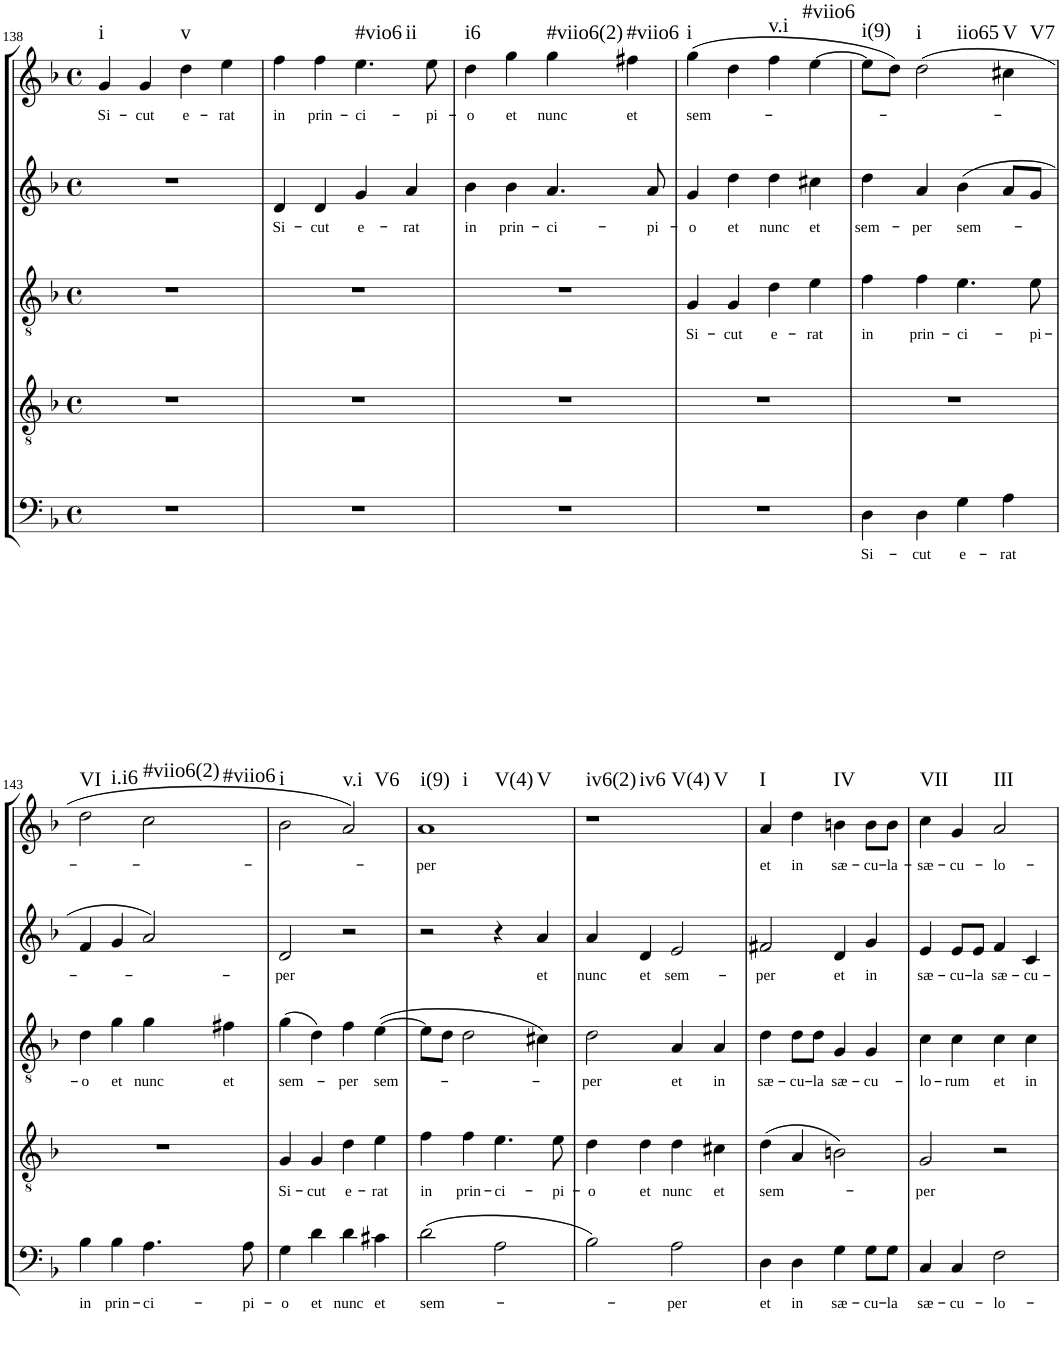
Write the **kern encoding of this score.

**kern	**text	**kern	**text	**kern	**text	**kern	**text	**kern	**text	**harte
*part5	*part5	*part4	*part4	*part3	*part3	*part2	*part2	*part1	*part1	*part1
*staff5	*staff5	*staff4	*staff4	*staff3	*staff3	*staff2	*staff2	*staff1	*staff1	*
*I"Basso	*	*I"Tenore	*	*I"Alto	*	*I"Alto	*	*I"Canto	*	*
!!LO:PB:g=z
*clefF4	*	*clefGv2	*	*clefGv2	*	*clefG2	*	*clefG2	*	*
*Trd7c12	*	*	*	*	*	*	*	*	*	*
*k[b-]	*	*k[b-]	*	*k[b-]	*	*k[b-]	*	*k[b-]	*	*
*F:	*	*F:	*	*F:	*	*F:	*	*F:	*	*
*M4/4	*	*M4/4	*	*M4/4	*	*M4/4	*	*M4/4	*	*
*met(c)	*	*met(c)	*	*met(c)	*	*met(c)	*	*met(c)	*	*
=138	=138	=138	=138	=138	=138	=138	=138	=138	=138	=138
!	!	!	!	!	!	!	!	!	!LO:LY:b	!LO:H:kt=i
1r	.	1r	.	1r	.	1r	.	4g/	Si-	N
!	!	!	!	!	!	!	!	!	!LO:LY:b	!
.	.	.	.	.	.	.	.	4g/	-cut	.
!	!	!	!	!	!	!	!	!	!LO:LY:b	!LO:H:kt=v
.	.	.	.	.	.	.	.	4dd\	e-	N
!	!	!	!	!	!	!	!	!	!LO:LY:b	!
.	.	.	.	.	.	.	.	4ee\	-rat	.
=139	=139	=139	=139	=139	=139	=139	=139	=139	=139	=139
!	!	!	!	!	!	!	!LO:LY:b	!	!LO:LY:b	!
1r	.	1r	.	1r	.	4d/	Si-	4ff\	in	.
!	!	!	!	!	!	!	!LO:LY:b	!	!LO:LY:b	!
.	.	.	.	.	.	4d/	-cut	4ff\	prin-	.
!	!	!	!	!	!	!	!LO:LY:b	!	!LO:LY:b	!LO:H:n=1:kt=#vio6
!	!	!	!	!	!	!	!	!	!	!LO:H:n=2:kt=ii
.	.	.	.	.	.	4g/	e-	4.ee\	-ci-	N N
!	!	!	!	!	!	!	!LO:LY:b	!	!	!
.	.	.	.	.	.	4a/	-rat	.	.	.
!	!	!	!	!	!	!	!	!	!LO:LY:b	!
.	.	.	.	.	.	.	.	8ee\	-pi-	.
=140	=140	=140	=140	=140	=140	=140	=140	=140	=140	=140
!	!	!	!	!	!	!	!LO:LY:b	!	!LO:LY:b	!LO:H:kt=i6
1r	.	1r	.	1r	.	4b-\	in	4dd\	-o	N
!	!	!	!	!	!	!	!LO:LY:b	!	!LO:LY:b	!
.	.	.	.	.	.	4b-\	prin-	4gg\	et	.
!	!	!	!	!	!	!	!LO:LY:b	!	!LO:LY:b	!LO:H:kt=#viio6(2)
.	.	.	.	.	.	4.a/	-ci-	4gg\	nunc	N
!	!	!	!	!	!	!	!	!	!LO:LY:b	!LO:H:kt=#viio6
.	.	.	.	.	.	.	.	4ff#X\	et	N
!	!	!	!	!	!	!	!LO:LY:b	!	!	!
.	.	.	.	.	.	8a/	-pi-	.	.	.
=141	=141	=141	=141	=141	=141	=141	=141	=141	=141	=141
!	!	!	!	!	!LO:LY:b	!	!LO:LY:b	!	!LO:LY:b	!LO:H:kt=i
1r	.	1r	.	4G/	Si-	4g/	-o	(>4gg\	sem-	N
!	!	!	!	!	!LO:LY:b	!	!LO:LY:b	!	!	!
.	.	.	.	4G/	-cut	4dd\	et	4dd\	.	.
!	!	!	!	!	!LO:LY:b	!	!LO:LY:b	!	!	!LO:H:kt=v.i
.	.	.	.	4d\	e-	4dd\	nunc	4ff\	.	N
!	!	!	!	!	!LO:LY:b	!	!LO:LY:b	!	!	!LO:H:kt=#viio6
.	.	.	.	4e\	-rat	4cc#X\	et	[4ee\	.	N
=142	=142	=142	=142	=142	=142	=142	=142	=142	=142	=142
!	!LO:LY:b	!	!	!	!LO:LY:b	!	!LO:LY:b	!	!	!LO:H:kt=i(9)
4D\	Si-	1r	.	4f\	in	4dd\	sem-	8ee\L]	.	N
.	.	.	.	.	.	.	.	8dd\J)	.	.
!	!LO:LY:b	!	!	!	!LO:LY:b	!	!LO:LY:b	!	!	!LO:H:n=1:kt=i
!	!	!	!	!	!	!	!	!	!	!LO:H:n=2:kt=iio65
4D\	-cut	.	.	4f\	prin-	4a/	-per	(>2dd\	.	N N
!	!LO:LY:b	!	!	!	!LO:LY:b	!	!LO:LY:b	!	!	!
4G\	e-	.	.	4.e\	-ci-	(>4b-\	sem-	.	.	.
!	!LO:LY:b	!	!	!	!	!	!	!	!	!LO:H:n=1:kt=V
!	!	!	!	!	!	!	!	!	!	!LO:H:n=2:kt=V7
4A\	-rat	.	.	.	.	8a/L	.	4cc#X\	.	N N
!	!	!	!	!	!LO:LY:b	!	!	!	!	!
.	.	.	.	8e\	-pi-	8g/J	.	.	.	.
!!LO:LB:g=z
=143	=143	=143	=143	=143	=143	=143	=143	=143	=143	=143
!	!LO:LY:b	!	!	!	!LO:LY:b	!	!LO:LY:b	!	!LO:LY:b	!LO:H:n=1:kt=VI
!	!	!	!	!	!	!	!	!	!	!LO:H:n=2:kt=i.i6
4B-\	in	1r	.	4d\	-­o	4f/	-­-	2dd\	-­-	N N
!	!LO:LY:b	!	!	!	!LO:LY:b	!	!	!	!	!
4B-\	prin-	.	.	4g\	et	4g/	.	.	.	.
!	!LO:LY:b	!	!	!	!LO:LY:b	!	!	!	!	!LO:H:n=1:kt=#viio6(2)
!	!	!	!	!	!	!	!	!	!	!LO:H:n=2:kt=#viio6
4.A\	-ci-	.	.	4g\	nunc	2a/)	.	2cc\	.	N N
!	!	!	!	!	!LO:LY:b	!	!	!	!	!
.	.	.	.	4f#X\	et	.	.	.	.	.
!	!LO:LY:b	!	!	!	!	!	!	!	!	!
8A\	-pi-	.	.	.	.	.	.	.	.	.
=144	=144	=144	=144	=144	=144	=144	=144	=144	=144	=144
!	!LO:LY:b	!	!LO:LY:b	!	!LO:LY:b	!	!LO:LY:b	!	!	!LO:H:kt=i
4G\	-o	4G/	Si-	(>4g\	sem-	2d/	-per	2b-\	.	N
!	!LO:LY:b	!	!LO:LY:b	!	!	!	!	!	!	!
4d\	et	4G/	-cut	4d\)	.	.	.	.	.	.
!	!LO:LY:b	!	!LO:LY:b	!	!LO:LY:b	!	!	!	!	!LO:H:n=1:kt=v.i
!	!	!	!	!	!	!	!	!	!	!LO:H:n=2:kt=V6
4d\	nunc	4d\	e-	4f\	-per	2r	.	2a/)	.	N N
!	!LO:LY:b	!	!LO:LY:b	!	!LO:LY:b	!	!	!	!	!
4c#X\	et	4e\	-rat	(>[4e\	sem-	.	.	.	.	.
=145	=145	=145	=145	=145	=145	=145	=145	=145	=145	=145
!	!LO:LY:b	!	!LO:LY:b	!	!	!	!	!	!LO:LY:b	!LO:H:n=1:kt=i(9)
!	!	!	!	!	!	!	!	!	!	!LO:H:n=2:kt=i
!	!	!	!	!	!	!	!	!	!	!LO:H:n=3:kt=V(4)
!	!	!	!	!	!	!	!	!	!	!LO:H:n=4:kt=V
(>2d\	sem-	4f\	in	8e\L]	.	2r	.	1a	-per	N N N N
.	.	.	.	8d\J	.	.	.	.	.	.
!	!	!	!LO:LY:b	!	!	!	!	!	!	!
.	.	4f\	prin-	2d\	.	.	.	.	.	.
!	!	!	!LO:LY:b	!	!	!	!	!	!	!
2A\	.	4.e\	-ci-	.	.	4r	.	.	.	.
!	!	!	!	!	!	!	!LO:LY:b	!	!	!
.	.	.	.	4c#X\)	.	4a/	et	.	.	.
!	!	!	!LO:LY:b	!	!	!	!	!	!	!
.	.	8e\	-pi-	.	.	.	.	.	.	.
=146	=146	=146	=146	=146	=146	=146	=146	=146	=146	=146
!	!	!	!LO:LY:b	!	!LO:LY:b	!	!LO:LY:b	!	!	!LO:H:n=1:kt=iv6(2)
!	!	!	!	!	!	!	!	!	!	!LO:H:n=2:kt=iv6
!	!	!	!	!	!	!	!	!	!	!LO:H:n=3:kt=V(4)
!	!	!	!	!	!	!	!	!	!	!LO:H:n=4:kt=V
2B-\)	.	4d\	-o	2d\	-per	4a/	nunc	1r	.	N N N N
!	!	!	!LO:LY:b	!	!	!	!LO:LY:b	!	!	!
.	.	4d\	et	.	.	4d/	et	.	.	.
!	!LO:LY:b	!	!LO:LY:b	!	!LO:LY:b	!	!LO:LY:b	!	!	!
2A\	-per	4d\	nunc	4A/	et	2e/	sem-	.	.	.
!	!	!	!LO:LY:b	!	!LO:LY:b	!	!	!	!	!
.	.	4c#X\	et	4A/	in	.	.	.	.	.
=147	=147	=147	=147	=147	=147	=147	=147	=147	=147	=147
!	!LO:LY:b	!	!LO:LY:b	!	!LO:LY:b	!	!LO:LY:b	!	!LO:LY:b	!LO:H:kt=I
4D\	et	(>4d\	sem-	4d\	sæ-	2f#X/	-per	4a/	et	N
!	!LO:LY:b	!	!	!	!LO:LY:b	!	!	!	!LO:LY:b	!
4D\	in	4A/	.	8d\L	-cu-	.	.	4dd\	in	.
!	!	!	!	!	!LO:LY:b	!	!	!	!	!
.	.	.	.	8d\J	-la	.	.	.	.	.
!	!LO:LY:b	!	!	!	!LO:LY:b	!	!LO:LY:b	!	!LO:LY:b	!LO:H:kt=IV
4G\	sæ-	2Bn\)	.	4G/	sæ-	4d/	et	4bn\	sæ-	N
!	!LO:LY:b	!	!	!	!LO:LY:b	!	!LO:LY:b	!	!LO:LY:b	!
8G\L	-cu-	.	.	4G/	-cu-	4g/	in	8b\L	-cu-	.
!	!LO:LY:b	!	!	!	!	!	!	!	!LO:LY:b	!
8G\J	-la	.	.	.	.	.	.	8b\J	-la-	.
=148	=148	=148	=148	=148	=148	=148	=148	=148	=148	=148
!	!LO:LY:b	!	!LO:LY:b	!	!LO:LY:b	!	!LO:LY:b	!	!LO:LY:b	!LO:H:kt=VII
4C/	sæ-	2G/	-­per	4c\	-­lo-	4e/	sæ-	4cc\	-sæ-	N
!	!LO:LY:b	!	!	!	!LO:LY:b	!	!LO:LY:b	!	!LO:LY:b	!
4C/	-cu-	.	.	4c\	-rum	8e/L	-cu-	4g/	-cu-	.
!	!	!	!	!	!	!	!LO:LY:b	!	!	!
.	.	.	.	.	.	8e/J	-la	.	.	.
!	!LO:LY:b	!	!	!	!LO:LY:b	!	!LO:LY:b	!	!LO:LY:b	!LO:H:kt=III
2F\	-lo-	2r	.	4c\	et	4f/	sæ-	2a/	-lo-	N
!	!	!	!	!	!LO:LY:b	!	!LO:LY:b	!	!	!
.	.	.	.	4c\	in	4c/	-cu-	.	.	.
=	=	=	=	=	=	=	=	=	=	=
*-	*-	*-	*-	*-	*-	*-	*-	*-	*-	*-
